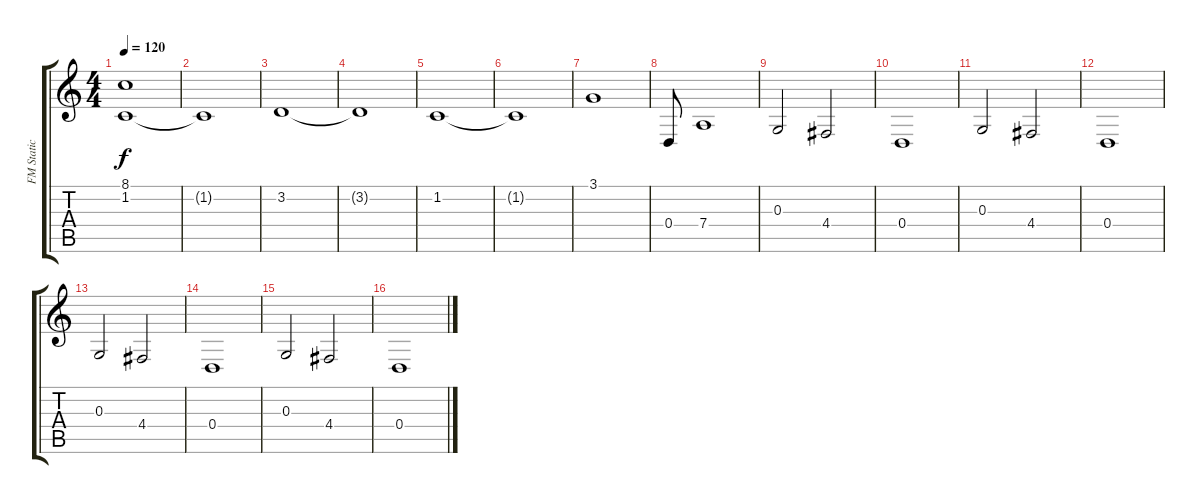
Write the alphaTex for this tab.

\track ("FM Static" "FM Static") {instrument lead2sawtooth}
\staff {score tabs}
\tuning (E4 B3 G3 D3 A2 E2) {hide}
\ts (4 4)
\tempo 120
\clef g2
\ks c
(8.1 1.2).1{dy f} |
1.2{t}.1 |
3.2.1 |
3.2{t}.1 |
1.2.1 |
1.2{t}.1 |
3.1.1 |
0.4.8 7.4.1 |
0.3.2 4.4.2 |
0.4.1 |
0.3.2 4.4.2 |
0.4.1 |
0.3.2 4.4.2 |
0.4.1 |
0.3.2 4.4.2 |
0.4.1
